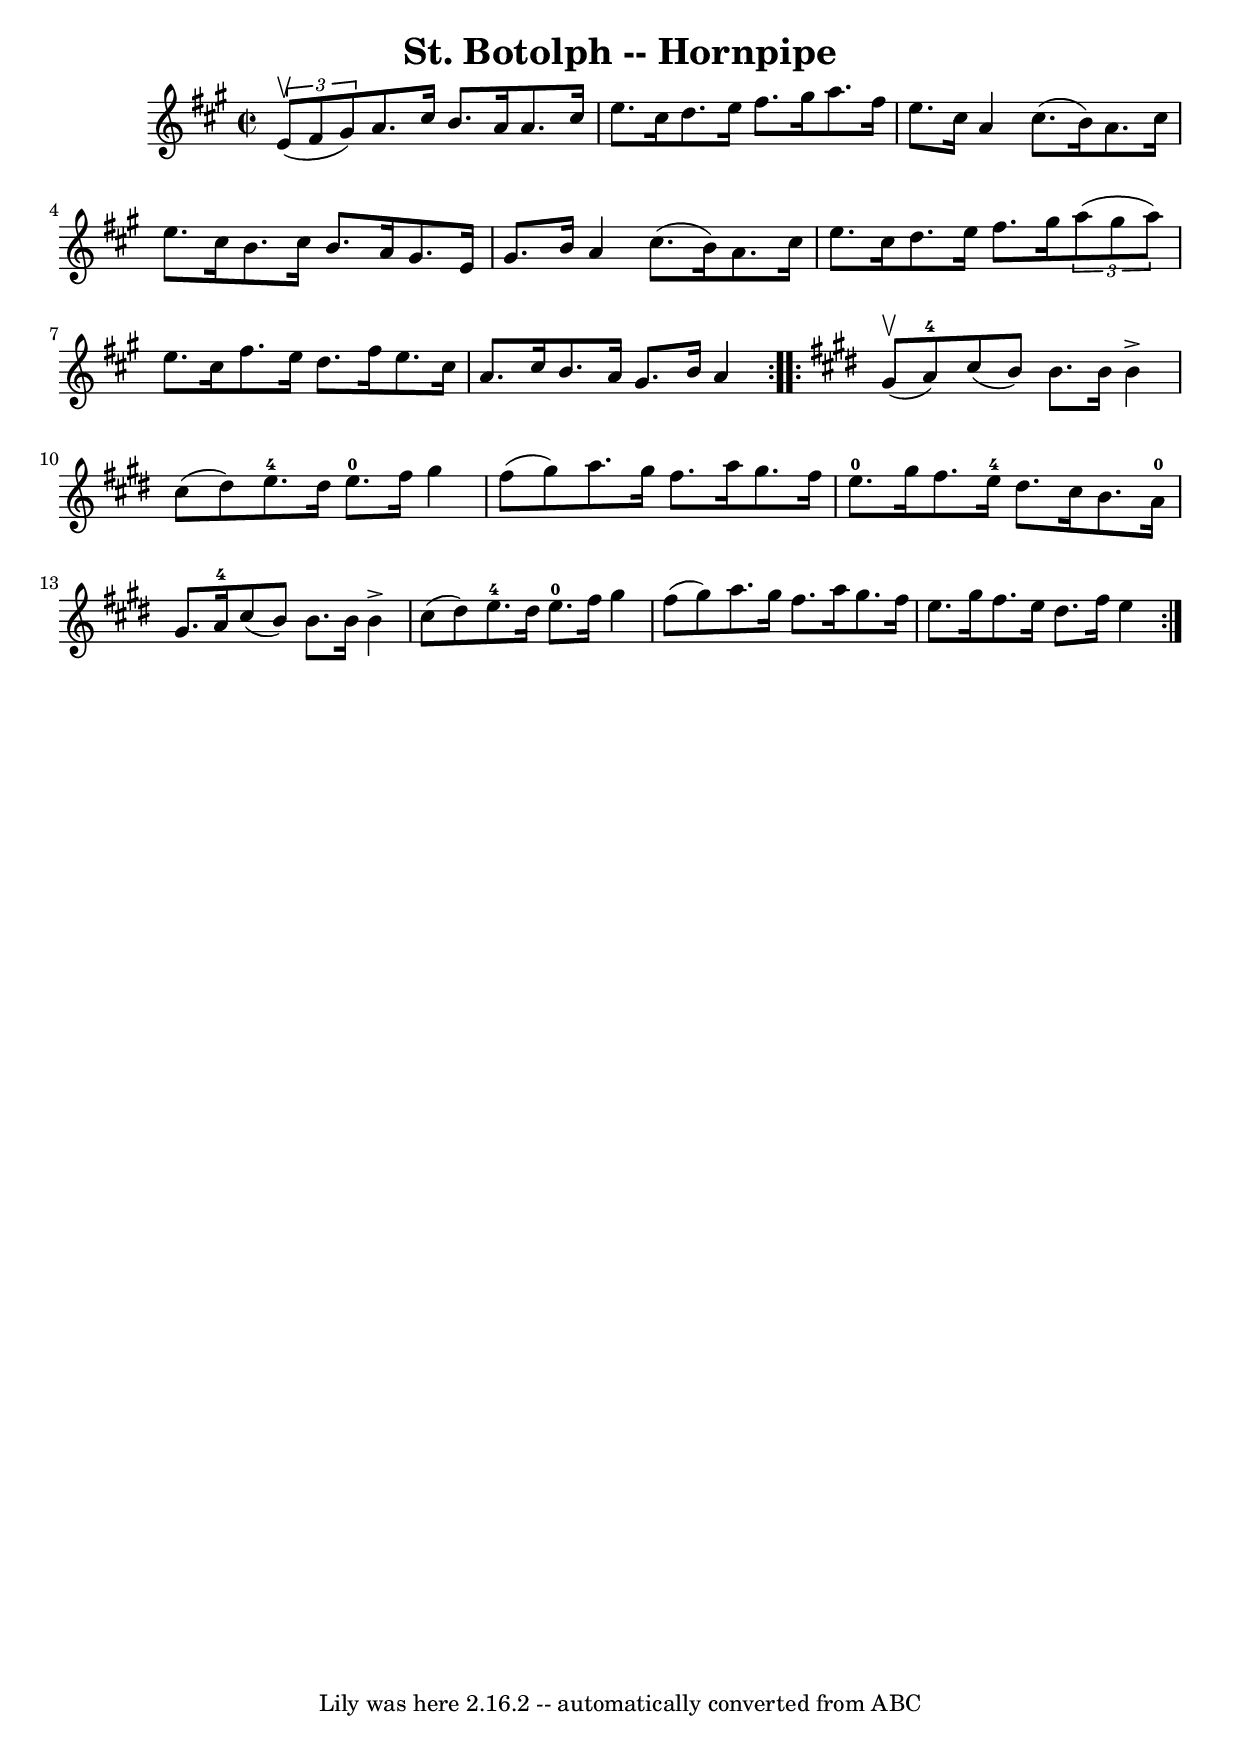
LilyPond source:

\version "2.16.2"
\include "Mammoth.ily"
\header {
  %% book = "Cole's 1000 Fiddle Tunes"
  crossRefNumber = "1"
  footnotes = ""
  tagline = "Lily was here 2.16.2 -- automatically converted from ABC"
  title = "St. Botolph -- Hornpipe"

}
voicedefault =  {



  \repeat volta 2 {

    \override Staff.TimeSignature #'style = #'C
    \time 2/2 
    \key a \major
    \times 2/3 { e'8 (^\upbow fis'8 gis'8) 
	       } 
    |
    a'8. cis''16 b'8. a'16 a'8. cis''16 e''8.    
    cis''16  |
    d''8. e''16 fis''8. gis''16 a''8. fis''16    
    e''8. cis''16  |
    a'4 cis''8. (b'16) a'8. cis''16    
    e''8. cis''16  |
    b'8. cis''16 b'8. a'16 gis'8. e'16  
    gis'8. b'16  |
    a'4 cis''8. (b'16) a'8. cis''16    
    e''8. cis''16  |
    d''8. e''16 fis''8. gis''16    
    \times 2/3 { a''8 (gis''8 a''8) 
	       } e''8. cis''16  |
    
    fis''8. e''16 d''8. fis''16 e''8. cis''16 a'8. cis''16  
    |
    b'8. a'16 gis'8. b'16 a'4  
  }   
  \key e \major
  

  \repeat volta 2 {
    gis'8 (^\upbow a'8-4) |
    cis''8 (b'8-) b'8. b'16 b'4^\accent cis''8 (dis''8) |
    e''8.-4 
    dis''16 e''8.-0 fis''16 gis''4 fis''8 (gis''8) |
    
    a''8. gis''16 fis''8. a''16 gis''8. fis''16 e''8.-0   
    gis''16  |
    fis''8. e''16-4 dis''8. cis''16 b'8. a'16-0 gis'8. a'16-4 |
    cis''8 (b'8) b'8. b'16    
    b'4^\accent cis''8 (dis''8) |
    e''8.-4 dis''16 e''8.-0 fis''16 gis''4 fis''8 (gis''8) |
    a''8. gis''16 
    fis''8. a''16 gis''8. fis''16 e''8. gis''16  |
    
    fis''8. e''16 dis''8. fis''16 e''4  
  }   

}

\score{
  <<

    \context Staff="default"
    {
      \voicedefault 
      
    }

  >>
  \layout {
    
  }
  \midi {
  }

}
